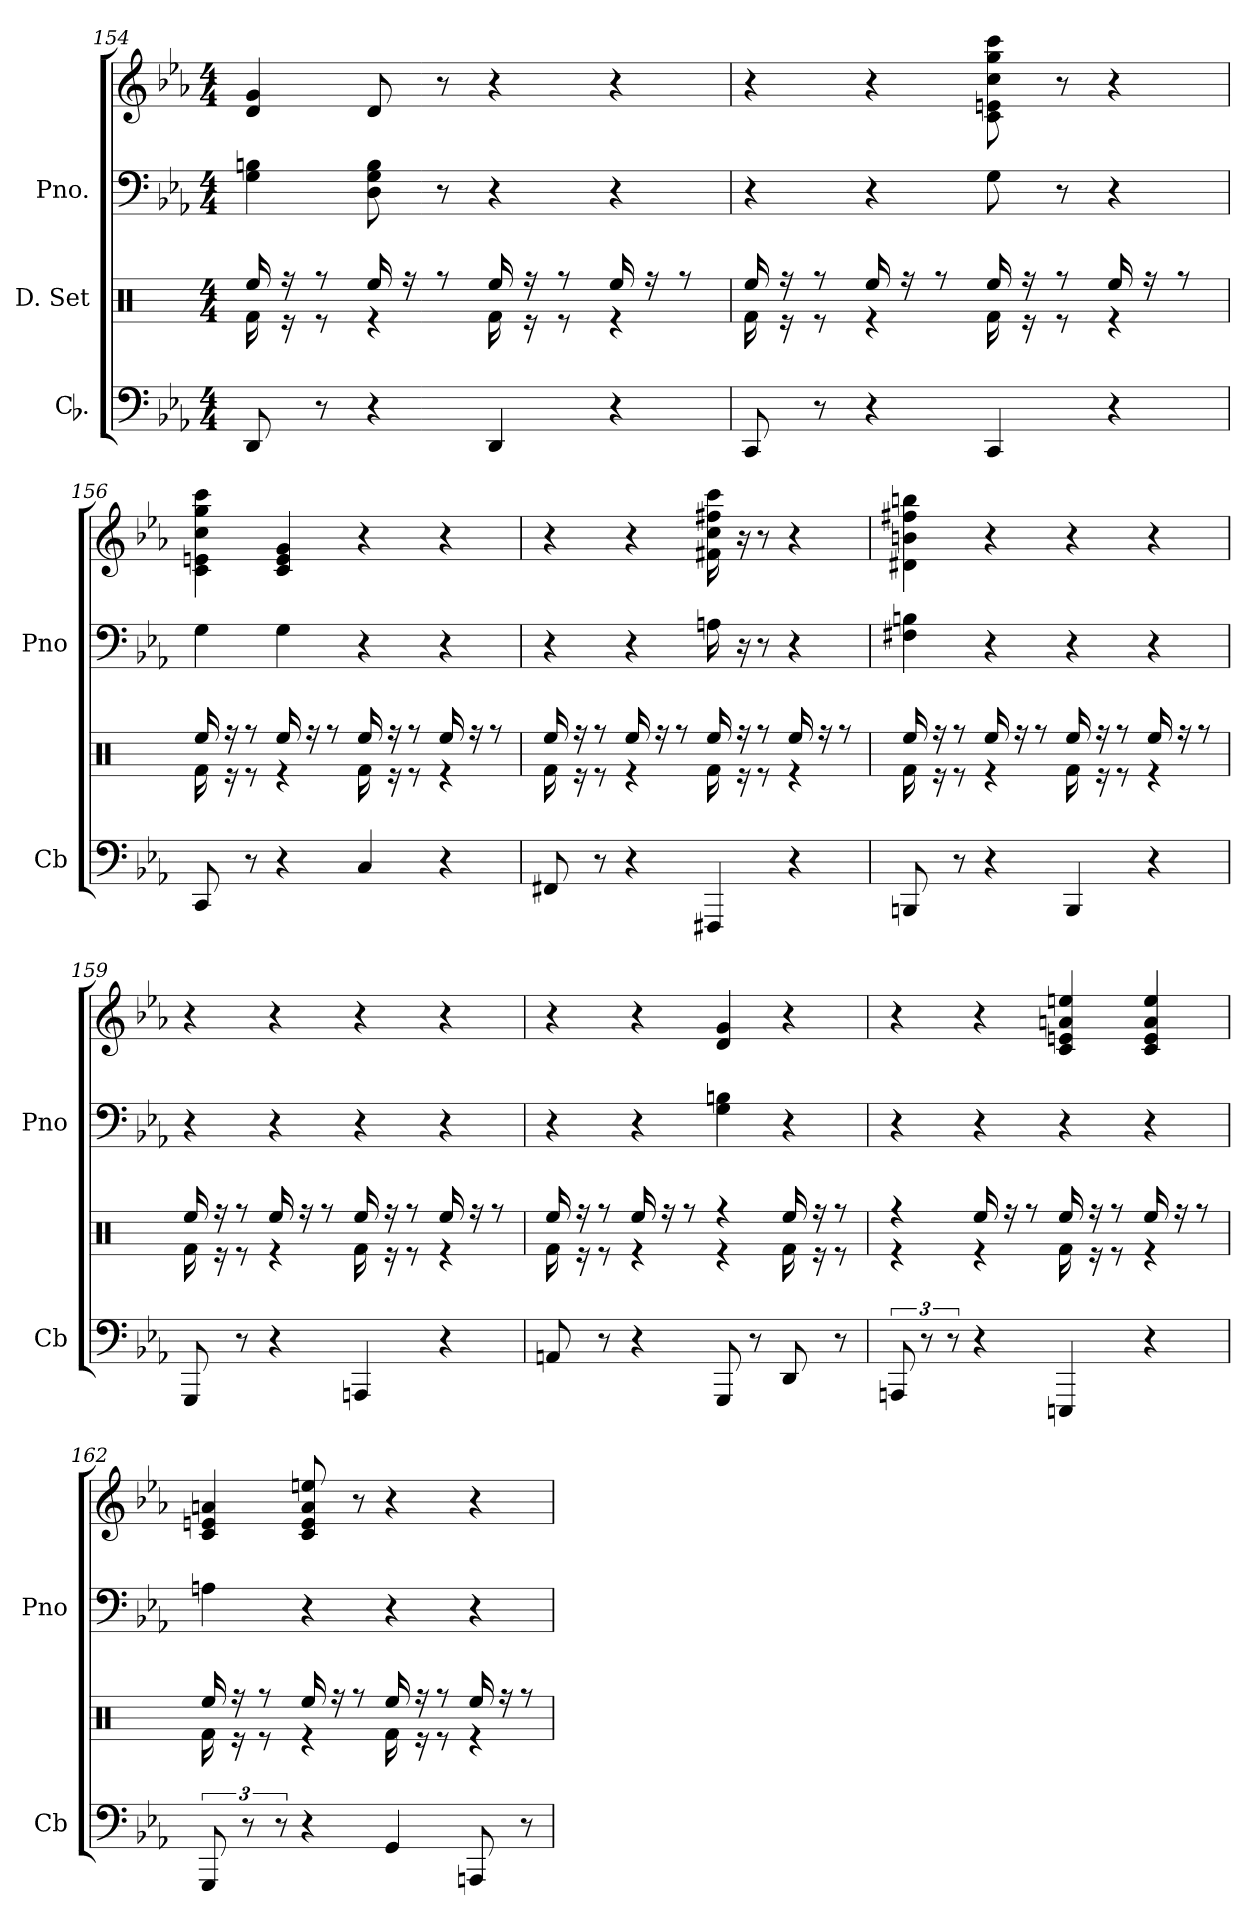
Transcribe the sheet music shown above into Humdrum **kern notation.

**kern	**kern	**kern	**kern
*part3	*part2	*part1	*part1
*staff4	*staff3	*staff2	*staff1
*I"Cb.	*I"D. Set	*I"Pno.	*
*I'Cb	*	*I'Pno	*
*clefF4	*clefX	*clefF4	*clefG2
*k[b-e-a-]	*k[]	*k[b-e-a-]	*k[b-e-a-]
*M4/4	*M4/4	*M4/4	*M4/4
=154	=154	=154	=154
*	*^	*	*
8DD	16Rf\	16Ree/	4G 4Bn	4d 4g
.	16re	16rff	.	.
8r	8re	8rff	.	.
4r	4re	16Ree/	8D 8G 8B	8d
.	.	16rff	.	.
.	.	8rff	8r	8r
4DD	16Rf\	16Ree/	4r	4r
.	16re	16rff	.	.
.	8re	8rff	.	.
4r	4re	16Ree/	4r	4r
.	.	16rff	.	.
.	.	8rff	.	.
=155	=155	=155	=155	=155
8CC	16Rf\	16Ree/	4r	4r
.	16re	16rff	.	.
8r	8re	8rff	.	.
4r	4re	16Ree/	4r	4r
.	.	16rff	.	.
.	.	8rff	.	.
4CC	16Rf\	16Ree/	8G	8c 8en 8cc 8gg 8ccc
.	16re	16rff	.	.
.	8re	8rff	8r	8r
4r	4re	16Ree/	4r	4r
.	.	16rff	.	.
.	.	8rff	.	.
=156	=156	=156	=156	=156
8CC	16Rf\	16Ree/	4G	4c 4en 4cc 4gg 4ccc
.	16re	16rff	.	.
8r	8re	8rff	.	.
4r	4re	16Ree/	4G	4c 4e 4g
.	.	16rff	.	.
.	.	8rff	.	.
4C	16Rf\	16Ree/	4r	4r
.	16re	16rff	.	.
.	8re	8rff	.	.
4r	4re	16Ree/	4r	4r
.	.	16rff	.	.
.	.	8rff	.	.
=157	=157	=157	=157	=157
8FF#X	16Rf\	16Ree/	4r	4r
.	16re	16rff	.	.
8r	8re	8rff	.	.
4r	4re	16Ree/	4r	4r
.	.	16rff	.	.
.	.	8rff	.	.
4FFF#X	16Rf\	16Ree/	16An	16f#X 16cc 16ff#X 16ccc
.	16re	16rff	16r	16r
.	8re	8rff	8r	8r
4r	4re	16Ree/	4r	4r
.	.	16rff	.	.
.	.	8rff	.	.
=158	=158	=158	=158	=158
8BBBn	16Rf\	16Ree/	4F#X 4Bn	4d#X 4bn 4ff#X 4bbn
.	16re	16rff	.	.
8r	8re	8rff	.	.
4r	4re	16Ree/	4r	4r
.	.	16rff	.	.
.	.	8rff	.	.
4BBB	16Rf\	16Ree/	4r	4r
.	16re	16rff	.	.
.	8re	8rff	.	.
4r	4re	16Ree/	4r	4r
.	.	16rff	.	.
.	.	8rff	.	.
=159	=159	=159	=159	=159
8GGG	16Rf\	16Ree/	4r	4r
.	16re	16rff	.	.
8r	8re	8rff	.	.
4r	4re	16Ree/	4r	4r
.	.	16rff	.	.
.	.	8rff	.	.
4AAAn	16Rf\	16Ree/	4r	4r
.	16re	16rff	.	.
.	8re	8rff	.	.
4r	4re	16Ree/	4r	4r
.	.	16rff	.	.
.	.	8rff	.	.
=160	=160	=160	=160	=160
8AAn	16Rf\	16Ree/	4r	4r
.	16re	16rff	.	.
8r	8re	8rff	.	.
4r	4re	16Ree/	4r	4r
.	.	16rff	.	.
.	.	8rff	.	.
8GGG	4re	4rff	4G 4Bn	4d 4g
8r	.	.	.	.
8DD	16Rf\	16Ree/	4r	4r
.	16re	16rff	.	.
8r	8re	8rff	.	.
=161	=161	=161	=161	=161
12AAAn	4re	4rff	4r	4r
12r	.	.	.	.
12r	.	.	.	.
4r	4re	16Ree/	4r	4r
.	.	16rff	.	.
.	.	8rff	.	.
4EEEn	16Rf\	16Ree/	4r	4c 4en 4an 4een
.	16re	16rff	.	.
.	8re	8rff	.	.
4r	4re	16Ree/	4r	4c 4e 4a 4ee
.	.	16rff	.	.
.	.	8rff	.	.
=162	=162	=162	=162	=162
12GGG	16Rf\	16Ree/	4An	4c 4en 4an
.	16re	16rff	.	.
12r	.	.	.	.
.	8re	8rff	.	.
12r	.	.	.	.
4r	4re	16Ree/	4r	8c 8e 8a 8een
.	.	16rff	.	.
.	.	8rff	.	8r
4GG	16Rf\	16Ree/	4r	4r
.	16re	16rff	.	.
.	8re	8rff	.	.
8AAAn	4re	16Ree/	4r	4r
.	.	16rff	.	.
8r	.	8rff	.	.
*	*v	*v	*	*
=	=	=	=
*-	*-	*-	*-
